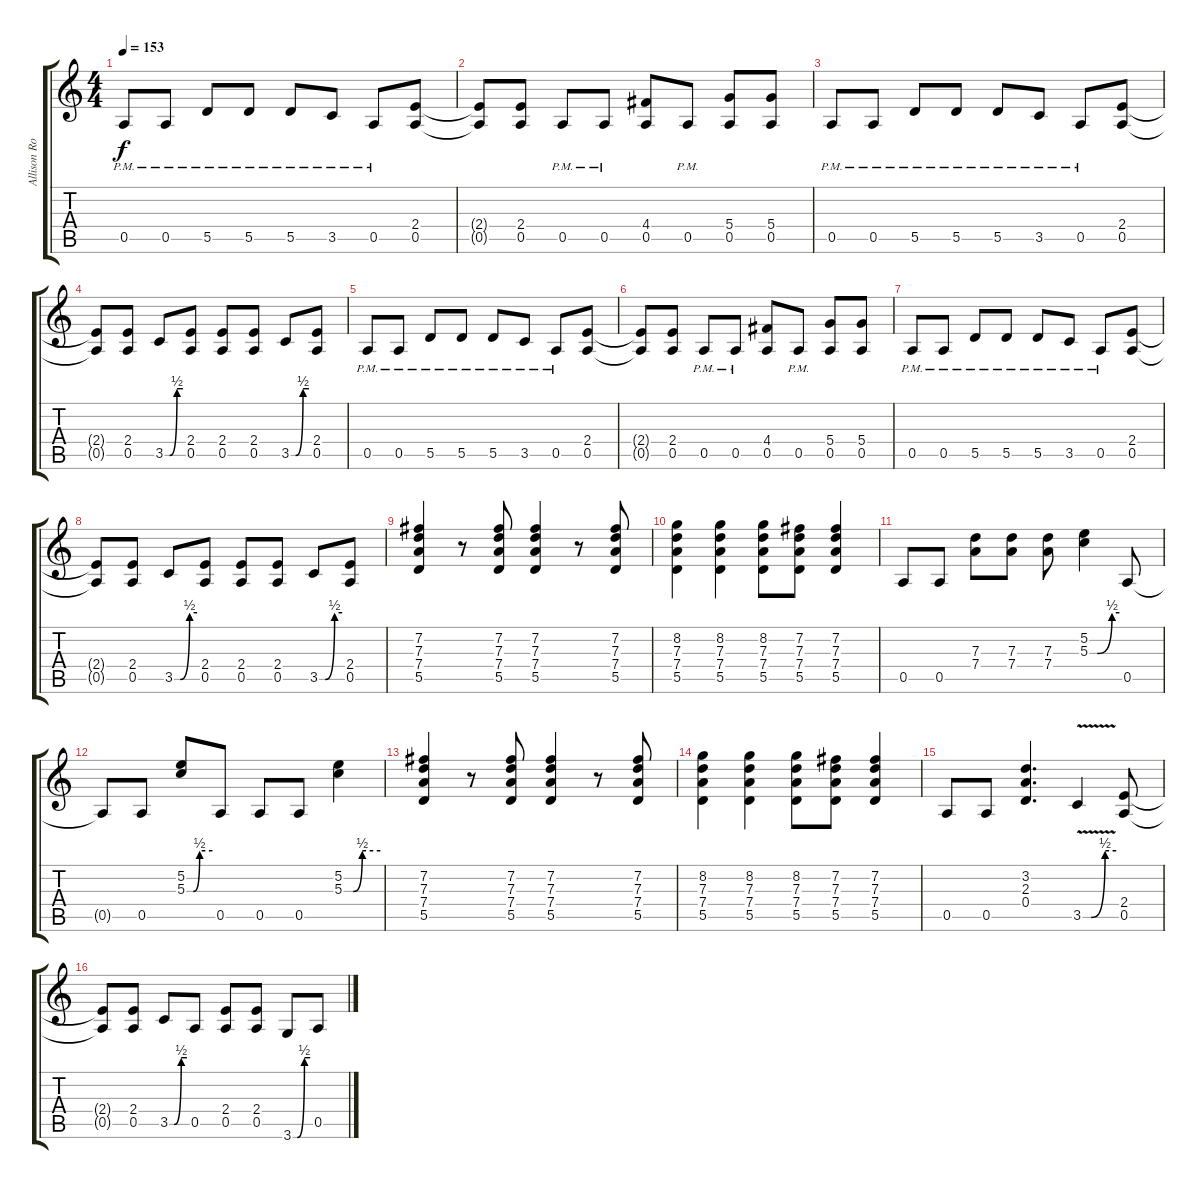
\track ("Allison Robertson" "Allison Ro") {instrument overdrivenguitar}
\staff {score tabs}
\tuning (E4 B3 G3 D3 A2 E2) {hide}
\ts (4 4)
\tempo 153
\clef g2
\ks c
0.5{pm}.8{dy f} 0.5{pm}.8 5.5{pm}.8 5.5{pm}.8 5.5{pm}.8 3.5{pm}.8 0.5{pm}.8 (2.4 0.5).8 |
(2.4{t} 0.5{t}).8 (2.4 0.5).8 0.5{pm}.8 0.5{pm}.8 (4.4 0.5).8 0.5{pm}.8 (5.4 0.5).8 (5.4 0.5).8 |
0.5{pm}.8 0.5{pm}.8 5.5{pm}.8 5.5{pm}.8 5.5{pm}.8 3.5{pm}.8 0.5{pm}.8 (2.4 0.5).8 |
(2.4{t} 0.5{t}).8 (2.4 0.5).8 3.5{be (custom 0 0 15 0 40 2 60 2)}.8 (2.4 0.5).8 (2.4 0.5).8 (2.4 0.5).8 3.5{be (custom 0 0 15 0 40 2 60 2)}.8 (2.4 0.5).8 |
0.5{pm}.8 0.5{pm}.8 5.5{pm}.8 5.5{pm}.8 5.5{pm}.8 3.5{pm}.8 0.5{pm}.8 (2.4 0.5).8 |
(2.4{t} 0.5{t}).8 (2.4 0.5).8 0.5{pm}.8 0.5{pm}.8 (4.4 0.5).8 0.5{pm}.8 (5.4 0.5).8 (5.4 0.5).8 |
0.5{pm}.8 0.5{pm}.8 5.5{pm}.8 5.5{pm}.8 5.5{pm}.8 3.5{pm}.8 0.5{pm}.8 (2.4 0.5).8 |
(2.4{t} 0.5{t}).8 (2.4 0.5).8 3.5{be (custom 0 0 15 0 40 2 60 2)}.8 (2.4 0.5).8 (2.4 0.5).8 (2.4 0.5).8 3.5{be (custom 0 0 15 0 40 2 60 2)}.8 (2.4 0.5).8 |
(7.2 7.3 7.4 5.5).4 r.8 (7.2 7.3 7.4 5.5).8 (7.2 7.3 7.4 5.5).4 r.8 (7.2 7.3 7.4 5.5).8 |
(8.2 7.3 7.4 5.5).4 (8.2 7.3 7.4 5.5).4 (8.2 7.3 7.4 5.5).8 (7.2 7.3 7.4 5.5).8 (7.2 7.3 7.4 5.5).4 |
0.5.8 0.5.8 (7.3 7.4).8 (7.3 7.4).8 (7.3 7.4).8 (5.2 5.3{be (custom 0 0 15 0 45 2 60 2)}).4 0.5.8 |
0.5{t}.8 0.5.8 (5.2 5.3{be (custom 0 0 15 0 30 2 60 2)}).8 0.5.8 0.5.8 0.5.8 (5.2 5.3{be (custom 0 0 15 0 30 2 60 2)}).4 |
(7.2 7.3 7.4 5.5).4 r.8 (7.2 7.3 7.4 5.5).8 (7.2 7.3 7.4 5.5).4 r.8 (7.2 7.3 7.4 5.5).8 |
(8.2 7.3 7.4 5.5).4 (8.2 7.3 7.4 5.5).4 (8.2 7.3 7.4 5.5).8 (7.2 7.3 7.4 5.5).8 (7.2 7.3 7.4 5.5).4 |
0.5.8 0.5.8 (3.2 2.3 0.4).4{d} 3.5{be (custom 0 0 15 0 40 2 60 2) v}.4 (2.4 0.5).8 |
(2.4{t} 0.5{t}).8 (2.4 0.5).8 3.5{be (custom 0 0 15 0 40 2 60 2)}.8 0.5.8 (2.4 0.5).8 (2.4 0.5).8 3.6{be (custom 0 0 15 0 40 2 60 2)}.8 0.5.8
